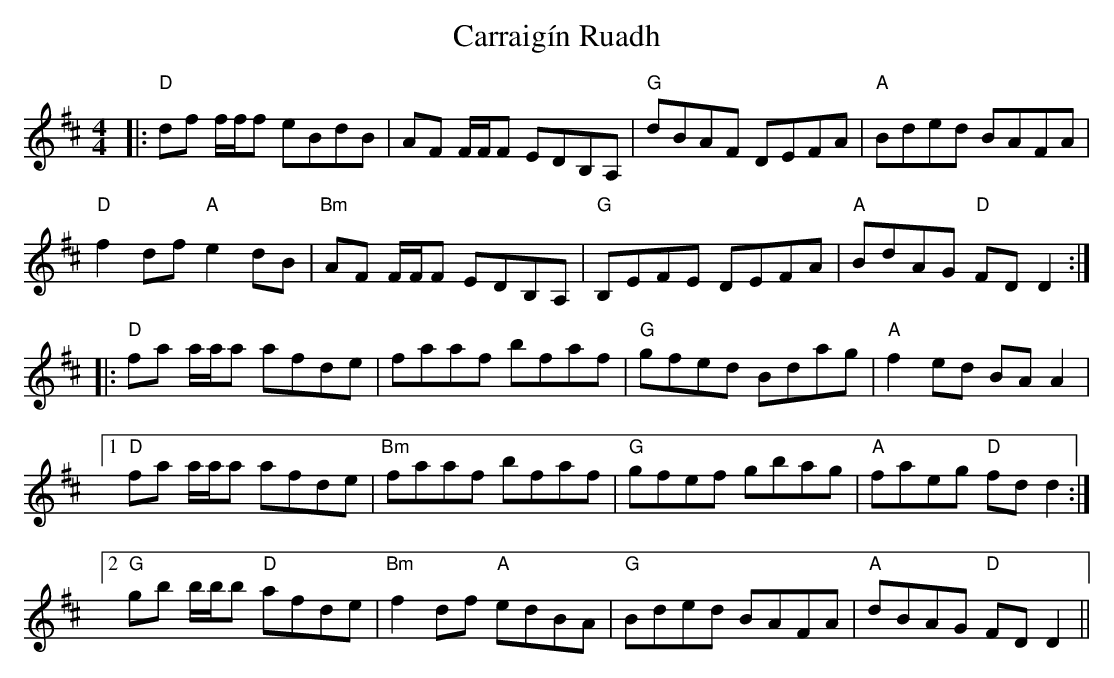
X:1
T: Carraigín Ruadh
M: 4/4
L: 1/8
K: Dmaj
|:"D"df f/f/f eBdB|AF F/F/F EDB,A,|"G"dBAF DEFA|"A"Bded BAFA|
"D"f2 df "A"e2 dB|"Bm"AF F/F/F EDB,A,|"G"B,EFE DEFA|"A"BdAG "D"FDD2:|
|:"D"fa a/a/a afde|faaf bfaf|"G"gfed Bdag|"A"f2 ed BA A2|
[1 "D"fa a/a/a afde|"Bm"faaf bfaf|"G"gfef gbag|"A"faeg "D"fdd2:|
[2 "G"gb b/b/b "D"afde|"Bm"f2 df "A"edBA|"G"Bded BAFA|"A"dBAG "D"FD D2||
